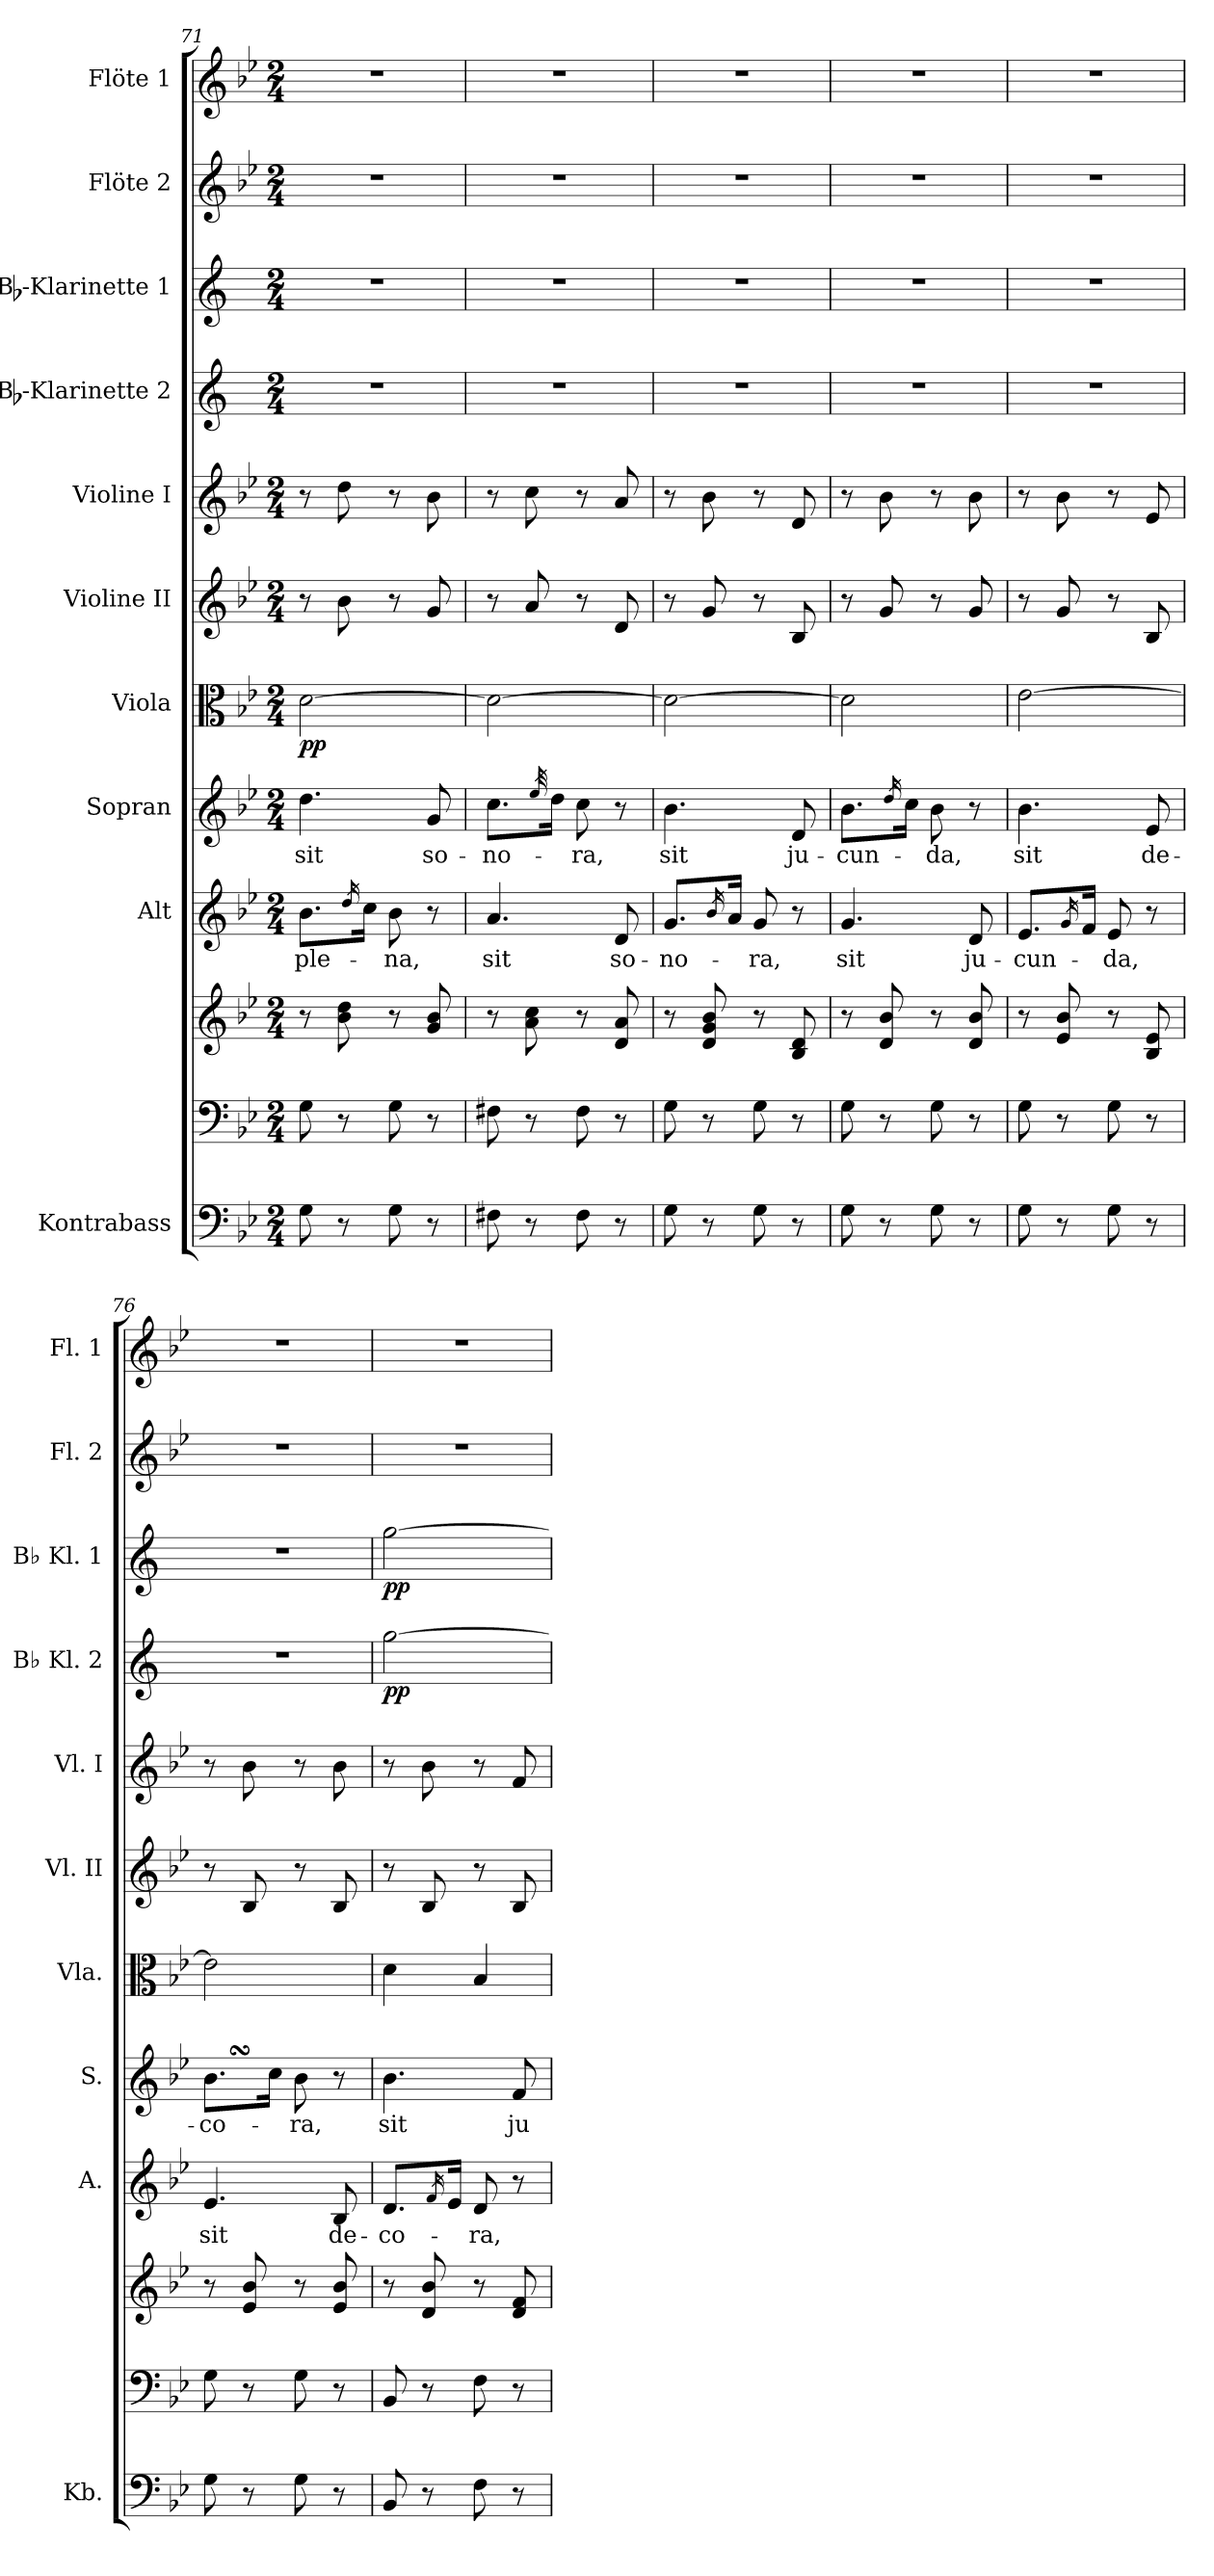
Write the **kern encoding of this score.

**kern	**kern	**kern	**kern	**text	**kern	**text	**kern	**dynam	**kern	**kern	**kern	**dynam	**kern	**dynam	**kern	**kern
*part11	*part10	*part10	*part9	*part9	*part8	*part8	*part7	*part7	*part6	*part5	*part4	*part4	*part3	*part3	*part2	*part1
*staff12	*staff11	*staff10	*staff9	*staff9	*staff8	*staff8	*staff7	*staff7	*staff6	*staff5	*staff4	*staff4	*staff3	*staff3	*staff2	*staff1
*I"Kontrabass	*	*	*I"Alt	*	*I"Sopran	*	*I"Viola	*	*I"Violine II	*I"Violine I	*I"Bb-Klarinette 2	*	*I"Bb-Klarinette 1	*	*I"Flöte 2	*I"Flöte 1
*I'Kb.	*	*	*I'A.	*	*I'S.	*	*I'Vla.	*	*I'Vl. II	*I'Vl. I	*I'Bb Kl. 2	*	*I'Bb Kl. 1	*	*I'Fl. 2	*I'Fl. 1
*clefF4	*clefF4	*clefG2	*clefG2	*	*clefG2	*	*clefC3	*	*clefG2	*clefG2	*clefG2	*	*clefG2	*	*clefG2	*clefG2
*ITrd7c12	*	*	*	*	*	*	*	*	*	*	*ITrd1c2	*	*ITrd1c2	*	*	*
*k[b-e-]	*k[b-e-]	*k[b-e-]	*k[b-e-]	*	*k[b-e-]	*	*k[b-e-]	*	*k[b-e-]	*k[b-e-]	*k[b-e-]	*	*k[b-e-]	*	*k[b-e-]	*k[b-e-]
*B-:	*B-:	*B-:	*B-:	*	*B-:	*	*B-:	*	*B-:	*B-:	*B-:	*	*B-:	*	*B-:	*B-:
*M2/4	*M2/4	*M2/4	*M2/4	*	*M2/4	*	*M2/4	*	*M2/4	*M2/4	*M2/4	*	*M2/4	*	*M2/4	*M2/4
=71	=71	=71	=71	=71	=71	=71	=71	=71	=71	=71	=71	=71	=71	=71	=71	=71
!	!	!	!	!LO:LY:b	!	!LO:LY:b	!	!LO:DY:b	!	!	!	!	!	!	!	!
8GG\	8G\	8r	8.b-\L	ple-	4.dd\	sit	[2d\	pp	8r	8r	2r	.	2r	.	2r	2r
8r	8r	8b-\ 8dd\	.	.	.	.	.	.	8b-\	8dd\	.	.	.	.	.	.
.	.	.	16qdd/	.	.	.	.	.	.	.	.	.	.	.	.	.
.	.	.	16cc\Jk	.	.	.	.	.	.	.	.	.	.	.	.	.
!	!	!	!	!LO:LY:b	!	!	!	!	!	!	!	!	!	!	!	!
8GG\	8G\	8r	8b-\	-na,	.	.	.	.	8r	8r	.	.	.	.	.	.
!	!	!	!	!	!	!LO:LY:b	!	!	!	!	!	!	!	!	!	!
8r	8r	8g/ 8b-/	8r	.	8g/	so-	.	.	8g/	8b-\	.	.	.	.	.	.
!!LO:PB:g=z
=72	=72	=72	=72	=72	=72	=72	=72	=72	=72	=72	=72	=72	=72	=72	=72	=72
!	!	!	!	!LO:LY:b	!	!LO:LY:b	!	!	!	!	!	!	!	!	!	!
8FF#X\	8F#X\	8r	4.a/	sit	8.cc\L	-no-	2d\_	.	8r	8r	2r	.	2r	.	2r	2r
8r	8r	8a\ 8cc\	.	.	.	.	.	.	8a/	8cc\	.	.	.	.	.	.
.	.	.	.	.	32qee-/	.	.	.	.	.	.	.	.	.	.	.
.	.	.	.	.	16dd\Jk	.	.	.	.	.	.	.	.	.	.	.
!	!	!	!	!	!	!LO:LY:b	!	!	!	!	!	!	!	!	!	!
8FF#\	8F#\	8r	.	.	8cc\	-ra,	.	.	8r	8r	.	.	.	.	.	.
!	!	!	!	!LO:LY:b	!	!	!	!	!	!	!	!	!	!	!	!
8r	8r	8d/ 8a/	8d/	so-	8r	.	.	.	8d/	8a/	.	.	.	.	.	.
=73	=73	=73	=73	=73	=73	=73	=73	=73	=73	=73	=73	=73	=73	=73	=73	=73
!	!	!	!	!LO:LY:b	!	!LO:LY:b	!	!	!	!	!	!	!	!	!	!
8GG\	8G\	8r	8.g/L	-no-	4.b-\	sit	2d\_	.	8r	8r	2r	.	2r	.	2r	2r
8r	8r	8d/ 8g/ 8b-/	.	.	.	.	.	.	8g/	8b-\	.	.	.	.	.	.
.	.	.	16qb-/	.	.	.	.	.	.	.	.	.	.	.	.	.
.	.	.	16a/Jk	.	.	.	.	.	.	.	.	.	.	.	.	.
!	!	!	!	!LO:LY:b	!	!	!	!	!	!	!	!	!	!	!	!
8GG\	8G\	8r	8g/	-ra,	.	.	.	.	8r	8r	.	.	.	.	.	.
!	!	!	!	!	!	!LO:LY:b	!	!	!	!	!	!	!	!	!	!
8r	8r	8B-/ 8d/	8r	.	8d/	ju-	.	.	8B-/	8d/	.	.	.	.	.	.
=74	=74	=74	=74	=74	=74	=74	=74	=74	=74	=74	=74	=74	=74	=74	=74	=74
!	!	!	!	!LO:LY:b	!	!LO:LY:b	!	!	!	!	!	!	!	!	!	!
8GG\	8G\	8r	4.g/	sit	8.b-\L	-cun-	2d\]	.	8r	8r	2r	.	2r	.	2r	2r
8r	8r	8d/ 8b-/	.	.	.	.	.	.	8g/	8b-\	.	.	.	.	.	.
.	.	.	.	.	16qdd/	.	.	.	.	.	.	.	.	.	.	.
.	.	.	.	.	16cc\Jk	.	.	.	.	.	.	.	.	.	.	.
!	!	!	!	!	!	!LO:LY:b	!	!	!	!	!	!	!	!	!	!
8GG\	8G\	8r	.	.	8b-\	-da,	.	.	8r	8r	.	.	.	.	.	.
!	!	!	!	!LO:LY:b	!	!	!	!	!	!	!	!	!	!	!	!
8r	8r	8d/ 8b-/	8d/	ju-	8r	.	.	.	8g/	8b-\	.	.	.	.	.	.
=75	=75	=75	=75	=75	=75	=75	=75	=75	=75	=75	=75	=75	=75	=75	=75	=75
!	!	!	!	!LO:LY:b	!	!LO:LY:b	!	!	!	!	!	!	!	!	!	!
8GG\	8G\	8r	8.e-/L	-cun-	4.b-\	sit	[2e-\	.	8r	8r	2r	.	2r	.	2r	2r
8r	8r	8e-/ 8b-/	.	.	.	.	.	.	8g/	8b-\	.	.	.	.	.	.
.	.	.	16qg/	.	.	.	.	.	.	.	.	.	.	.	.	.
.	.	.	16f/Jk	.	.	.	.	.	.	.	.	.	.	.	.	.
!	!	!	!	!LO:LY:b	!	!	!	!	!	!	!	!	!	!	!	!
8GG\	8G\	8r	8e-/	-da,	.	.	.	.	8r	8r	.	.	.	.	.	.
!	!	!	!	!	!	!LO:LY:b	!	!	!	!	!	!	!	!	!	!
8r	8r	8B-/ 8e-/	8r	.	8e-/	de-	.	.	8B-/	8e-/	.	.	.	.	.	.
=76	=76	=76	=76	=76	=76	=76	=76	=76	=76	=76	=76	=76	=76	=76	=76	=76
!	!	!	!	!LO:LY:b	!	!LO:LY:b	!	!	!	!	!	!	!	!	!	!
8GG\	8G\	8r	4.e-/	sit	8.b-SSs\L	-co-	2e-\]	.	8r	8r	2r	.	2r	.	2r	2r
8r	8r	8e-/ 8b-/	.	.	.	.	.	.	8B-/	8b-\	.	.	.	.	.	.
.	.	.	.	.	16cc\Jk	.	.	.	.	.	.	.	.	.	.	.
!	!	!	!	!	!	!LO:LY:b	!	!	!	!	!	!	!	!	!	!
8GG\	8G\	8r	.	.	8b-\	-ra,	.	.	8r	8r	.	.	.	.	.	.
!	!	!	!	!LO:LY:b	!	!	!	!	!	!	!	!	!	!	!	!
8r	8r	8e-/ 8b-/	8B-/	de-	8r	.	.	.	8B-/	8b-\	.	.	.	.	.	.
=77	=77	=77	=77	=77	=77	=77	=77	=77	=77	=77	=77	=77	=77	=77	=77	=77
!	!	!	!	!LO:LY:b	!	!LO:LY:b	!	!	!	!	!	!LO:DY:b	!	!LO:DY:b	!	!
8BBB-/	8BB-/	8r	8.d/L	-co-	4.b-\	sit	4d\	.	8r	8r	[2ff\	pp	[2ff\	pp	2r	2r
8r	8r	8d/ 8b-/	.	.	.	.	.	.	8B-/	8b-\	.	.	.	.	.	.
.	.	.	16qf/	.	.	.	.	.	.	.	.	.	.	.	.	.
.	.	.	16e-/Jk	.	.	.	.	.	.	.	.	.	.	.	.	.
!	!	!	!	!LO:LY:b	!	!	!	!	!	!	!	!	!	!	!	!
8FF\	8F\	8r	8d/	-ra,	.	.	4B-/	.	8r	8r	.	.	.	.	.	.
!	!	!	!	!	!	!LO:LY:b	!	!	!	!	!	!	!	!	!	!
8r	8r	8d/ 8f/	8r	.	8f/	ju-	.	.	8B-/	8f/	.	.	.	.	.	.
=	=	=	=	=	=	=	=	=	=	=	=	=	=	=	=	=
*-	*-	*-	*-	*-	*-	*-	*-	*-	*-	*-	*-	*-	*-	*-	*-	*-
